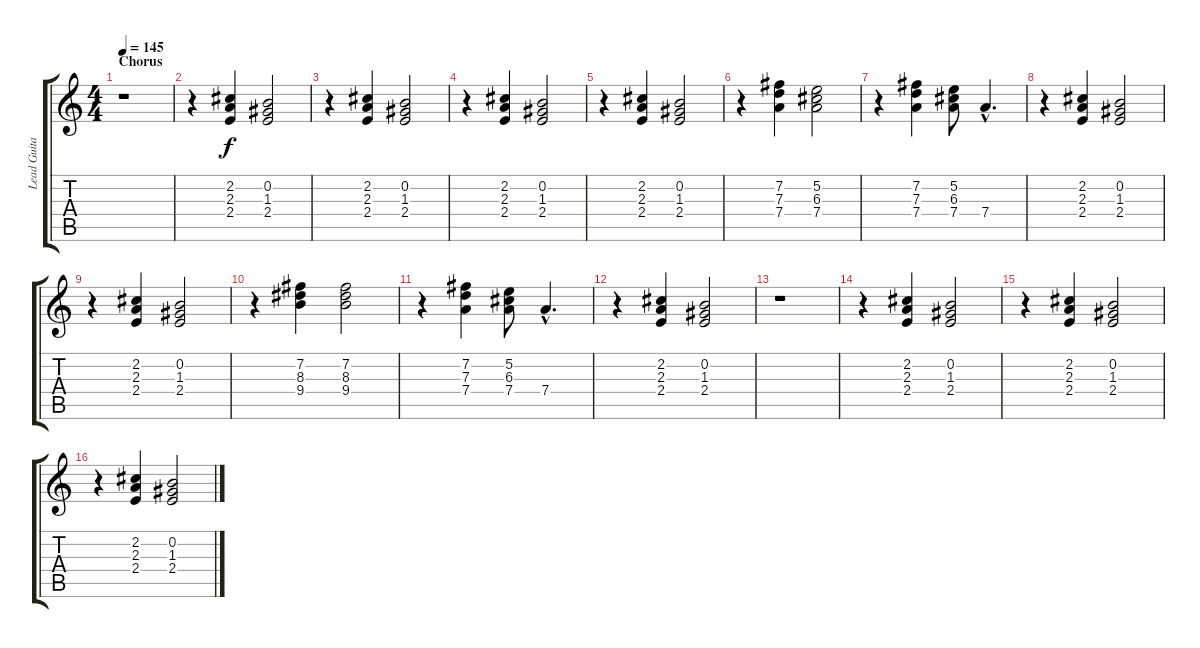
\track ("Lead Guitar" "Lead Guita") {instrument electricguitarclean}
\staff {score tabs}
\tuning (E4 B3 G3 D3 A2 E2) {hide}
\ts (4 4)
\section ("" "Chorus")
\tempo 145
\clef g2
\ks c
r.1{dy f} |
r.4 (2.2 2.3 2.4).4 (0.2 1.3 2.4).2 |
r.4 (2.2 2.3 2.4).4 (0.2 1.3 2.4).2 |
r.4 (2.2 2.3 2.4).4 (0.2 1.3 2.4).2 |
r.4 (2.2 2.3 2.4).4 (0.2 1.3 2.4).2 |
r.4 (7.2 7.3 7.4).4 (5.2 6.3 7.4).2 |
r.4 (7.2 7.3 7.4).4 (5.2 6.3 7.4).8 7.4{hac}.4{d} |
r.4 (2.2 2.3 2.4).4 (0.2 1.3 2.4).2 |
r.4 (2.2 2.3 2.4).4 (0.2 1.3 2.4).2 |
r.4 (7.2 8.3 9.4).4 (7.2 8.3 9.4).2 |
r.4 (7.2 7.3 7.4).4 (5.2 6.3 7.4).8 7.4{hac}.4{d} |
r.4 (2.2 2.3 2.4).4 (0.2 1.3 2.4).2 |
r.1 |
r.4 (2.2 2.3 2.4).4 (0.2 1.3 2.4).2 |
r.4 (2.2 2.3 2.4).4 (0.2 1.3 2.4).2 |
r.4 (2.2 2.3 2.4).4 (0.2 1.3 2.4).2
